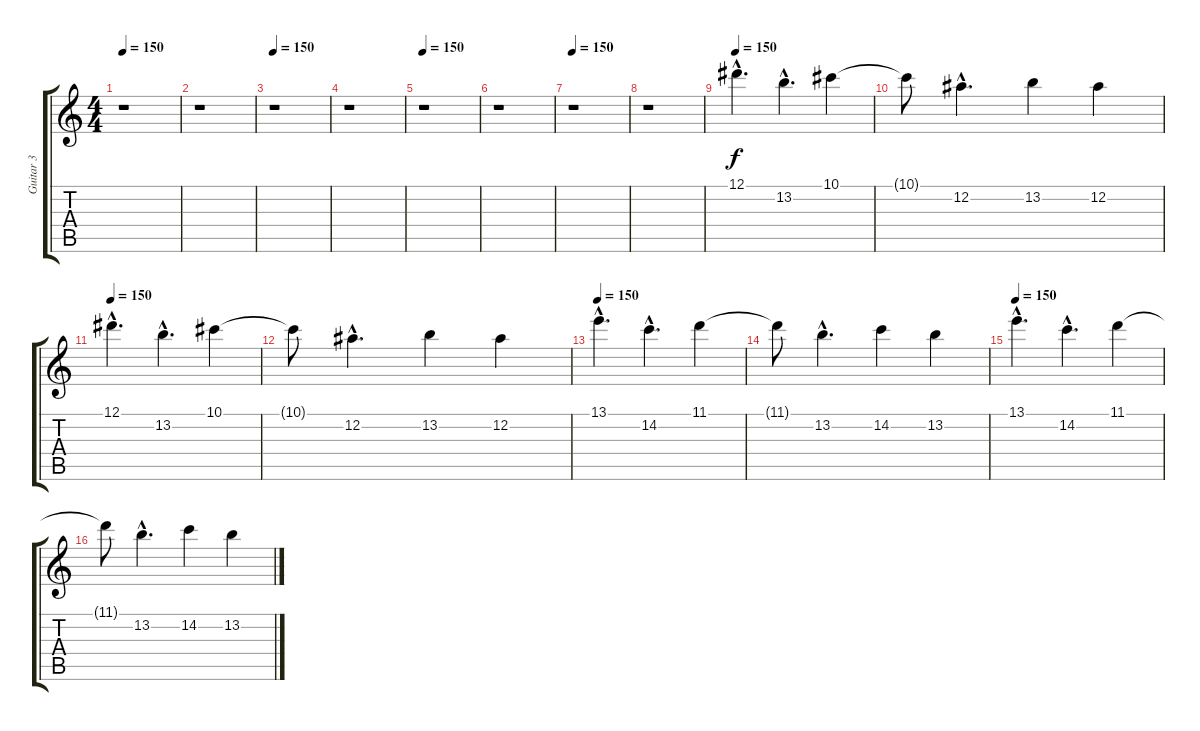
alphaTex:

\track ("Guitar 3" "Guitar 3") {instrument distortionguitar}
\staff {score tabs}
\tuning (Eb4 Bb3 Gb3 Db3 Ab2 Eb2) {hide}
\ts (4 4)
\tempo 150
\clef g2
\ks c
r.1{dy f} |
r.1 |
\tempo 150
r.1 |
r.1 |
\tempo 150
r.1 |
r.1 |
\tempo 150
r.1 |
r.1 |
\tempo 150
12.1{hac}.4{d} 13.2{hac}.4{d} 10.1.4 |
10.1{t}.8 12.2{hac}.4{d} 13.2.4 12.2.4 |
\tempo 150
12.1{hac}.4{d} 13.2{hac}.4{d} 10.1.4 |
10.1{t}.8 12.2{hac}.4{d} 13.2.4 12.2.4 |
\tempo 150
13.1{hac}.4{d} 14.2{hac}.4{d} 11.1.4 |
11.1{t}.8 13.2{hac}.4{d} 14.2.4 13.2.4 |
\tempo 150
13.1{hac}.4{d} 14.2{hac}.4{d} 11.1.4 |
11.1{t}.8 13.2{hac}.4{d} 14.2.4 13.2.4
